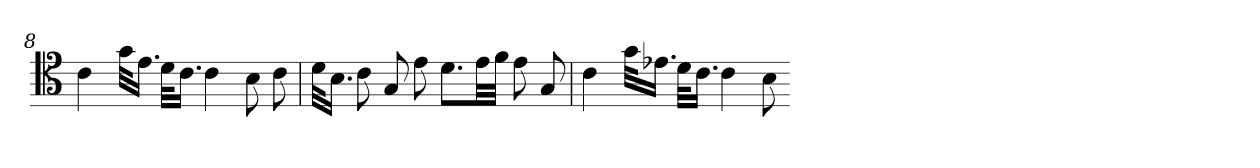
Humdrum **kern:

**kern
*part1
*staff1
*clefC4
*clefC4
*clefC4
*clefC4
*clefC4
*clefC4
*clefC4
=8
*clefC4
4c
32gKLL
16.eJJ
32dKLL
16.cJJ
4c
8B
8c
=9
32dKLL
16.BJJ
8c
8G
8e
8.dL
32eLL
32fJJJ
8e
8G
=10
4c
32gKLL
16.e-XJJ
32dKLL
16.cJJ
4c
8B
=-
*-
